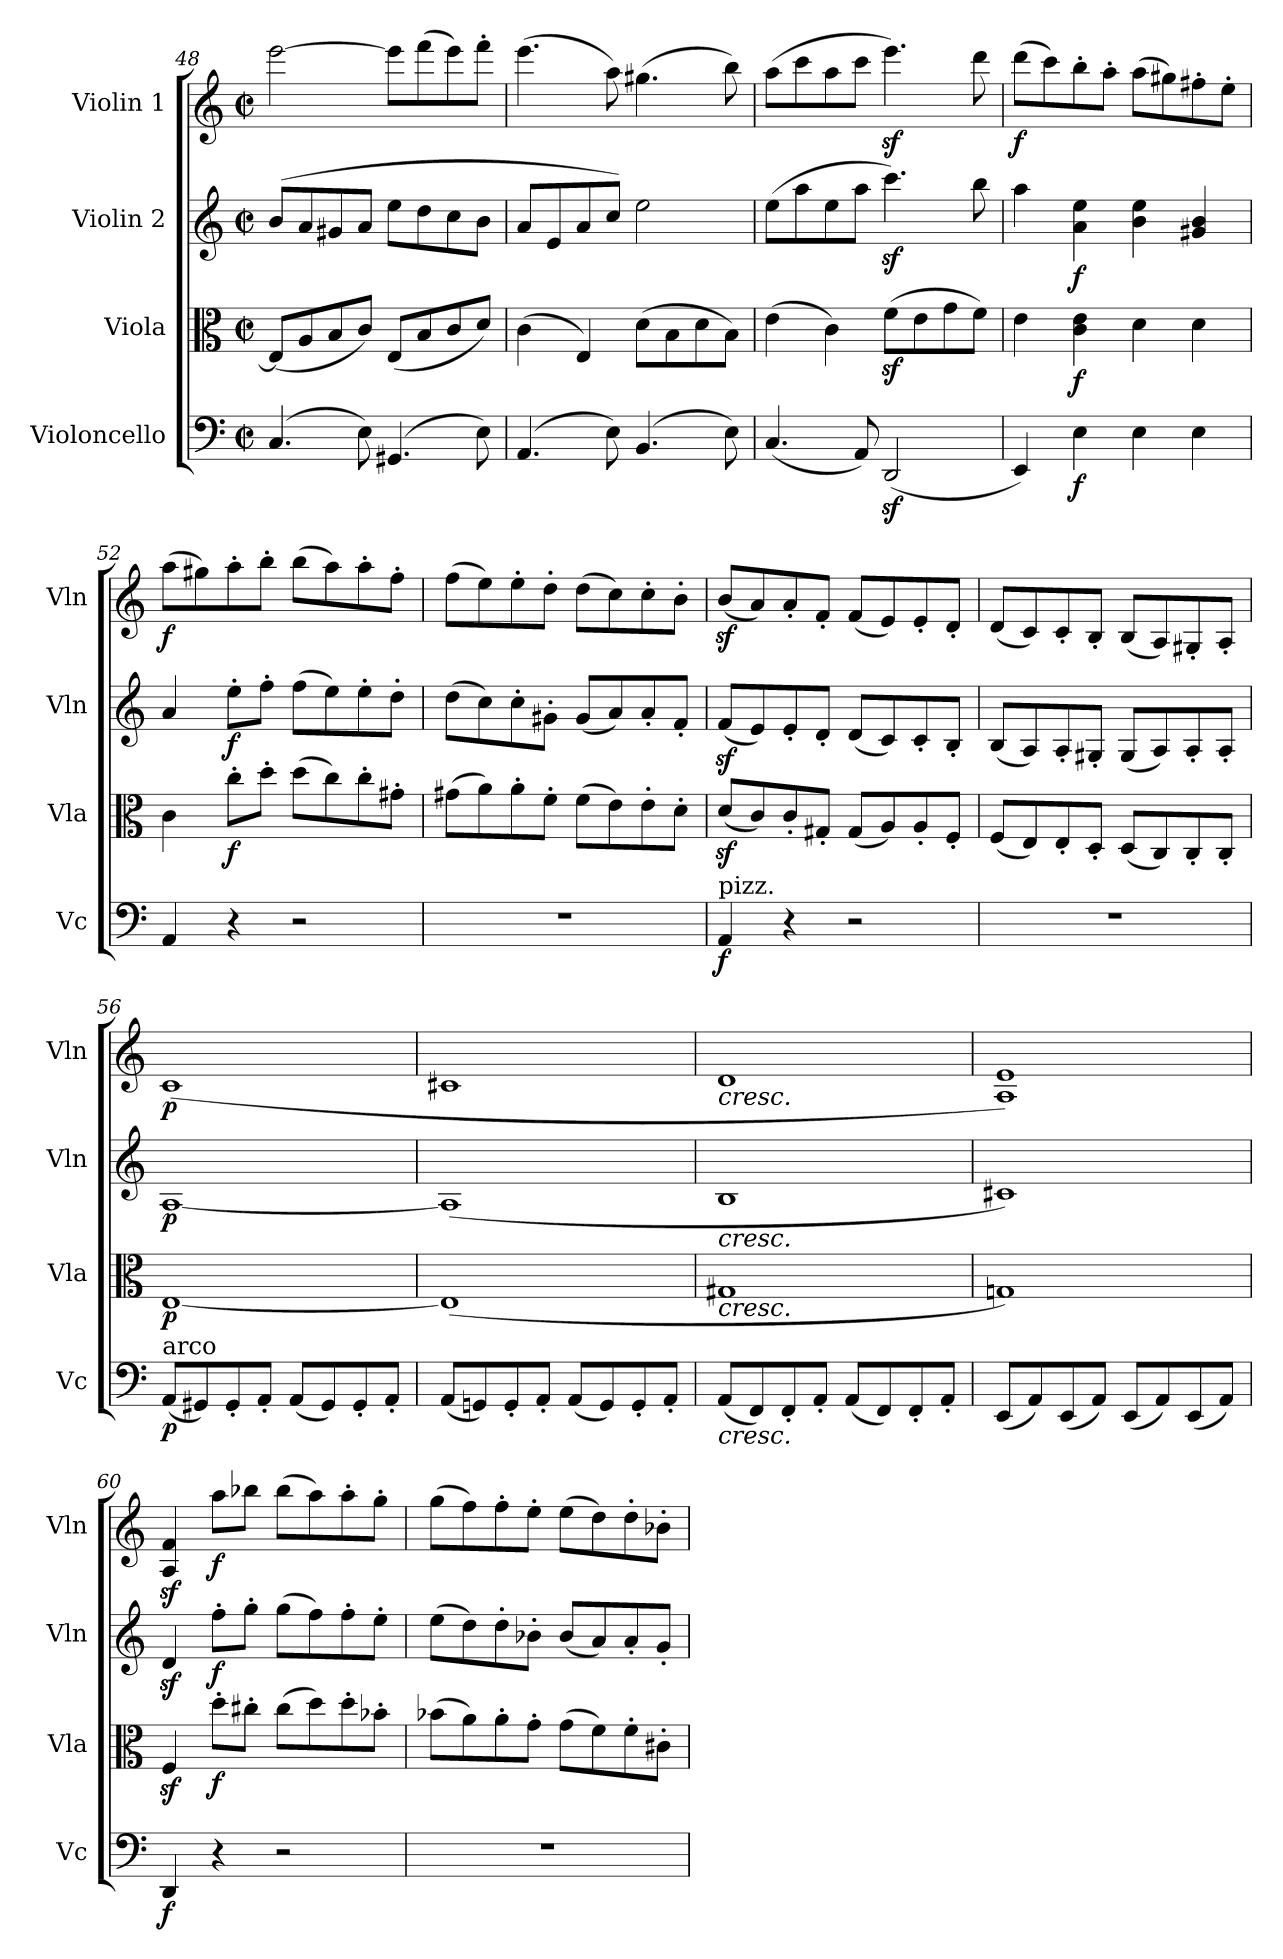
**kern	**dynam	**kern	**dynam	**kern	**dynam	**kern	**dynam
*part4	*part4	*part3	*part3	*part2	*part2	*part1	*part1
*staff4	*staff4	*staff3	*staff3	*staff2	*staff2	*staff1	*staff1
*I"Violoncello	*	*I"Viola	*	*I"Violin 2	*	*I"Violin 1	*
*I'Vc	*	*I'Vla	*	*I'Vln	*	*I'Vln	*
!!LO:LB:g=z
*clefF4	*	*clefC3	*	*clefG2	*	*clefG2	*
*k[]	*	*k[]	*	*k[]	*	*k[]	*
*M2/2	*	*M2/2	*	*M2/2	*	*M2/2	*
*met(c|)	*	*met(c|)	*	*met(c|)	*	*met(c|)	*
=48	=48	=48	=48	=48	=48	=48	=48
(4.C/	.	(8E/L]	.	(8b/L	.	[2eee\	.
.	.	8A/	.	8a/	.	.	.
.	.	8B/	.	8g#X/	.	.	.
8E\)	.	8c/J)	.	8a/J	.	.	.
(4.GG#X/	.	(8E/L	.	8ee\L	.	8eee\L]	.
.	.	8B/	.	8dd\	.	(8fff\	.
.	.	8c/	.	8cc\	.	8eee\)	.
8E\)	.	8d/J)	.	8b\J	.	8fff'\J	.
=49	=49	=49	=49	=49	=49	=49	=49
(4.AA/	.	(4c\	.	8a/L	.	(4.eee\	.
.	.	.	.	8e/	.	.	.
.	.	4E/)	.	8a/	.	.	.
8E\)	.	.	.	8cc/J)	.	8aa\)	.
(4.BB/	.	(8d\L	.	2ee\	.	(4.gg#X\	.
.	.	8B\	.	.	.	.	.
.	.	8d\	.	.	.	.	.
8E\)	.	8B\J)	.	.	.	8bb\)	.
=50	=50	=50	=50	=50	=50	=50	=50
(4.C/	.	(4e\	.	(8ee\L	.	(8aa\L	.
.	.	.	.	8aa\	.	8ccc\	.
.	.	4c\)	.	8ee\	.	8aa\	.
8AA/)	.	.	.	8aa\J	.	8ccc\J	.
(2DDz</	.	(8fz<\L	.	4.cccz<\)	.	4.eeez<\)	.
.	.	8e\	.	.	.	.	.
.	.	8g\	.	.	.	.	.
.	.	8f\J)	.	8bb\	.	8ddd\	.
=51	=51	=51	=51	=51	=51	=51	=51
!	!	!	!	!	!	!	!LO:DY:b
4EE/)	.	4e\	.	4aa\	.	(8ddd\L	f
.	.	.	.	.	.	8ccc\)	.
!	!LO:DY:b	!	!LO:DY:b	!	!LO:DY:b	!	!
4E\	f	4c\ 4e\	f	4a\ 4ee\	f	8bb'\	.
.	.	.	.	.	.	8aa'\J	.
4E\	.	4d\	.	4b\ 4ee\	.	(8aa\L	.
.	.	.	.	.	.	8gg#X\)	.
4E\	.	4d\	.	4g#X/ 4b/	.	8ff#X'\	.
.	.	.	.	.	.	8ee'\J	.
=52	=52	=52	=52	=52	=52	=52	=52
!	!	!	!	!	!	!	!LO:DY:b
4AA/	.	4c\	.	4a/	.	(8aa\L	f
.	.	.	.	.	.	8gg#X\)	.
!	!	!	!LO:DY:b	!	!LO:DY:b	!	!
4r	.	8cc'\L	f	8ee'\L	f	8aa'\	.
.	.	8dd'\J	.	8ff'\J	.	8bb'\J	.
2r	.	(8dd\L	.	(8ff\L	.	(8bb\L	.
.	.	8cc\)	.	8ee\)	.	8aa\)	.
.	.	8cc'\	.	8ee'\	.	8aa'\	.
.	.	8g#X'\J	.	8dd'\J	.	8ff'\J	.
=53	=53	=53	=53	=53	=53	=53	=53
1r	.	(8g#X\L	.	(8dd\L	.	(8ff\L	.
.	.	8a\)	.	8cc\)	.	8ee\)	.
.	.	8a'\	.	8cc'\	.	8ee'\	.
.	.	8f'\J	.	8g#X'\J	.	8dd'\J	.
.	.	(8f\L	.	(8g#/L	.	(8dd\L	.
.	.	8e\)	.	8a/)	.	8cc\)	.
.	.	8e'\	.	8a'/	.	8cc'\	.
.	.	8d'\J	.	8f'/J	.	8b'\J	.
!!LO:LB:g=z
=54	=54	=54	=54	=54	=54	=54	=54
!LO:TX:a:t=pizz.	!	!	!	!	!	!	!
!	!LO:DY:b	!	!	!	!	!	!
4AA/	f	(8dz</L	.	(8fz</L	.	(8bz</L	.
.	.	8c/)	.	8e/)	.	8a/)	.
4r	.	8c'/	.	8e'/	.	8a'/	.
.	.	8G#X'/J	.	8d'/J	.	8f'/J	.
2r	.	(8G#/L	.	(8d/L	.	(8f/L	.
.	.	8A/)	.	8c/)	.	8e/)	.
.	.	8A'/	.	8c'/	.	8e'/	.
.	.	8F'/J	.	8B'/J	.	8d'/J	.
=55	=55	=55	=55	=55	=55	=55	=55
1r	.	(8F/L	.	(8B/L	.	(8d/L	.
.	.	8E/)	.	8A/)	.	8c/)	.
.	.	8E'/	.	8A'/	.	8c'/	.
.	.	8D'/J	.	8G#X'/J	.	8B'/J	.
.	.	(8D/L	.	(8G#/L	.	(8B/L	.
.	.	8C/)	.	8A/)	.	8A/)	.
.	.	8C'/	.	8A'/	.	8G#X'/	.
.	.	8C'/J	.	8A'/J	.	8A'/J	.
!!LO:LB:g=z
=56	=56	=56	=56	=56	=56	=56	=56
!LO:TX:a:t=arco	!	!	!	!	!	!	!
!	!LO:DY:b	!	!LO:DY:b	!	!LO:DY:b	!	!LO:DY:b
(8AA/L	p	[1E	p	[1A	p	(<1c	p
8GG#X/)	.	.	.	.	.	.	.
8GG#'/	.	.	.	.	.	.	.
8AA'/J	.	.	.	.	.	.	.
(8AA/L	.	.	.	.	.	.	.
8GG#/)	.	.	.	.	.	.	.
8GG#'/	.	.	.	.	.	.	.
8AA'/J	.	.	.	.	.	.	.
=57	=57	=57	=57	=57	=57	=57	=57
(8AA/L	.	(<1E]	.	(<1A]	.	1c#X	.
8GGn/)	.	.	.	.	.	.	.
8GG'/	.	.	.	.	.	.	.
8AA'/J	.	.	.	.	.	.	.
(8AA/L	.	.	.	.	.	.	.
8GG/)	.	.	.	.	.	.	.
8GG'/	.	.	.	.	.	.	.
8AA'/J	.	.	.	.	.	.	.
=58	=58	=58	=58	=58	=58	=58	=58
!	!	!	!	!	!	!LO:TX:b:i:t=cresc.	!
!	!	!	!	!LO:TX:b:i:t=cresc.	!	!	!
!	!	!LO:TX:b:i:t=cresc.	!	!	!	!	!
!LO:TX:b:i:t=cresc.	!	!	!	!	!	!	!
(8AA/L	.	1G#X	.	1B	.	1d	.
8FF/)	.	.	.	.	.	.	.
8FF'/	.	.	.	.	.	.	.
8AA'/J	.	.	.	.	.	.	.
(8AA/L	.	.	.	.	.	.	.
8FF/)	.	.	.	.	.	.	.
8FF'/	.	.	.	.	.	.	.
8AA'/J	.	.	.	.	.	.	.
=59	=59	=59	=59	=59	=59	=59	=59
(8EE/L	.	1Gn)	.	1c#X)	.	1A 1e)	.
8AA/)	.	.	.	.	.	.	.
(8EE/	.	.	.	.	.	.	.
8AA/J)	.	.	.	.	.	.	.
(8EE/L	.	.	.	.	.	.	.
8AA/)	.	.	.	.	.	.	.
(8EE/	.	.	.	.	.	.	.
8AA/J)	.	.	.	.	.	.	.
=60	=60	=60	=60	=60	=60	=60	=60
!	!LO:DY:b	!	!	!	!	!	!
4DD/	f	4Fz</	.	4dz</	.	4A/z< 4f/z<	.
!	!	!	!LO:DY:b	!	!LO:DY:b	!	!LO:DY:b
4r	.	8dd'\L	f	8ff'\L	f	8aa\L	f
.	.	8cc#X'\J	.	8gg'\J	.	8bb-X\J	.
2r	.	(8cc#\L	.	(8gg\L	.	(8bb-\L	.
.	.	8dd\)	.	8ff\)	.	8aa\)	.
.	.	8dd'\	.	8ff'\	.	8aa'\	.
.	.	8b-X'\J	.	8ee'\J	.	8gg'\J	.
=61	=61	=61	=61	=61	=61	=61	=61
1r	.	(8b-X\L	.	(8ee\L	.	(8gg\L	.
.	.	8a\)	.	8dd\)	.	8ff\)	.
.	.	8a'\	.	8dd'\	.	8ff'\	.
.	.	8g'\J	.	8b-X'\J	.	8ee'\J	.
.	.	(8g\L	.	(8b-/L	.	(8ee\L	.
.	.	8f\)	.	8a/)	.	8dd\)	.
.	.	8f'\	.	8a'/	.	8dd'\	.
.	.	8c#X'\J	.	8g'/J	.	8b-X'\J	.
=	=	=	=	=	=	=	=
*-	*-	*-	*-	*-	*-	*-	*-
